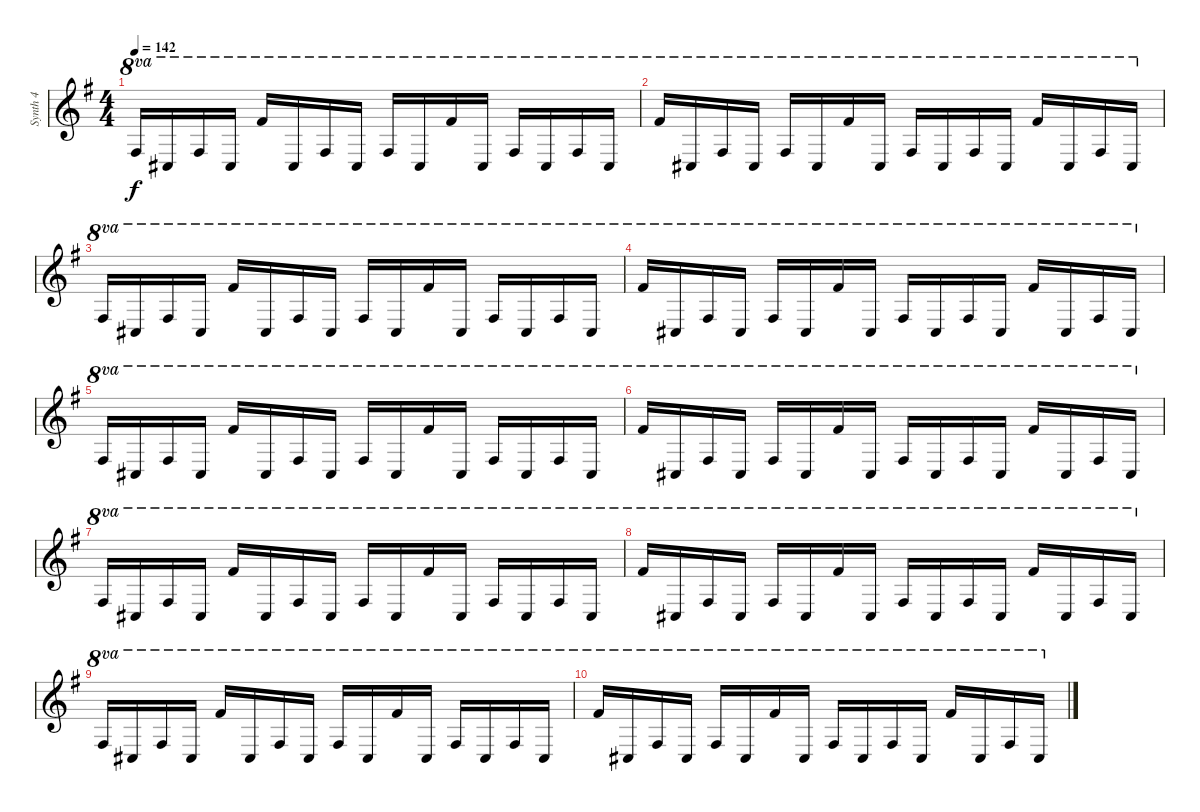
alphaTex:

\track ("Synth 4" "Synth 4") {instrument pizzicatostrings}
\staff {score}
\tuning (Eb4 Bb3 Gb3 Db3 Ab2 Eb2) {hide}
\ts (4 4)
\tempo 142
\clef g2
\ks g
12.3.16{ot 8va dy f} 12.4.16{ot 8va} 12.3.16{ot 8va} 12.4.16{ot 8va} 15.1.16{ot 8va} 12.4.16{ot 8va} 12.3.16{ot 8va} 12.4.16{ot 8va} 12.3.16{ot 8va} 12.4.16{ot 8va} 15.1.16{ot 8va} 12.4.16{ot 8va} 12.3.16{ot 8va} 12.4.16{ot 8va} 12.3.16{ot 8va} 12.4.16{ot 8va} |
15.1.16{ot 8va} 12.4.16{ot 8va} 12.3.16{ot 8va} 12.4.16{ot 8va} 12.3.16{ot 8va} 12.4.16{ot 8va} 15.1.16{ot 8va} 12.4.16{ot 8va} 12.3.16{ot 8va} 12.4.16{ot 8va} 12.3.16{ot 8va} 12.4.16{ot 8va} 15.1.16{ot 8va} 12.4.16{ot 8va} 12.3.16{ot 8va} 12.4.16{ot 8va} |
12.3.16{ot 8va} 12.4.16{ot 8va} 12.3.16{ot 8va} 12.4.16{ot 8va} 15.1.16{ot 8va} 12.4.16{ot 8va} 12.3.16{ot 8va} 12.4.16{ot 8va} 12.3.16{ot 8va} 12.4.16{ot 8va} 15.1.16{ot 8va} 12.4.16{ot 8va} 12.3.16{ot 8va} 12.4.16{ot 8va} 12.3.16{ot 8va} 12.4.16{ot 8va} |
15.1.16{ot 8va} 12.4.16{ot 8va} 12.3.16{ot 8va} 12.4.16{ot 8va} 12.3.16{ot 8va} 12.4.16{ot 8va} 15.1.16{ot 8va} 12.4.16{ot 8va} 12.3.16{ot 8va} 12.4.16{ot 8va} 12.3.16{ot 8va} 12.4.16{ot 8va} 15.1.16{ot 8va} 12.4.16{ot 8va} 12.3.16{ot 8va} 12.4.16{ot 8va} |
12.3.16{ot 8va} 12.4.16{ot 8va} 12.3.16{ot 8va} 12.4.16{ot 8va} 15.1.16{ot 8va} 12.4.16{ot 8va} 12.3.16{ot 8va} 12.4.16{ot 8va} 12.3.16{ot 8va} 12.4.16{ot 8va} 15.1.16{ot 8va} 12.4.16{ot 8va} 12.3.16{ot 8va} 12.4.16{ot 8va} 12.3.16{ot 8va} 12.4.16{ot 8va} |
15.1.16{ot 8va} 12.4.16{ot 8va} 12.3.16{ot 8va} 12.4.16{ot 8va} 12.3.16{ot 8va} 12.4.16{ot 8va} 15.1.16{ot 8va} 12.4.16{ot 8va} 12.3.16{ot 8va} 12.4.16{ot 8va} 12.3.16{ot 8va} 12.4.16{ot 8va} 15.1.16{ot 8va} 12.4.16{ot 8va} 12.3.16{ot 8va} 12.4.16{ot 8va} |
12.3.16{ot 8va} 12.4.16{ot 8va} 12.3.16{ot 8va} 12.4.16{ot 8va} 15.1.16{ot 8va} 12.4.16{ot 8va} 12.3.16{ot 8va} 12.4.16{ot 8va} 12.3.16{ot 8va} 12.4.16{ot 8va} 15.1.16{ot 8va} 12.4.16{ot 8va} 12.3.16{ot 8va} 12.4.16{ot 8va} 12.3.16{ot 8va} 12.4.16{ot 8va} |
15.1.16{ot 8va} 12.4.16{ot 8va} 12.3.16{ot 8va} 12.4.16{ot 8va} 12.3.16{ot 8va} 12.4.16{ot 8va} 15.1.16{ot 8va} 12.4.16{ot 8va} 12.3.16{ot 8va} 12.4.16{ot 8va} 12.3.16{ot 8va} 12.4.16{ot 8va} 15.1.16{ot 8va} 12.4.16{ot 8va} 12.3.16{ot 8va} 12.4.16{ot 8va} |
12.3.16{ot 8va} 12.4.16{ot 8va} 12.3.16{ot 8va} 12.4.16{ot 8va} 15.1.16{ot 8va} 12.4.16{ot 8va} 12.3.16{ot 8va} 12.4.16{ot 8va} 12.3.16{ot 8va} 12.4.16{ot 8va} 15.1.16{ot 8va} 12.4.16{ot 8va} 12.3.16{ot 8va} 12.4.16{ot 8va} 12.3.16{ot 8va} 12.4.16{ot 8va} |
15.1.16{ot 8va} 12.4.16{ot 8va} 12.3.16{ot 8va} 12.4.16{ot 8va} 12.3.16{ot 8va} 12.4.16{ot 8va} 15.1.16{ot 8va} 12.4.16{ot 8va} 12.3.16{ot 8va} 12.4.16{ot 8va} 12.3.16{ot 8va} 12.4.16{ot 8va} 15.1.16{ot 8va} 12.4.16{ot 8va} 12.3.16{ot 8va} 12.4.16{ot 8va}
